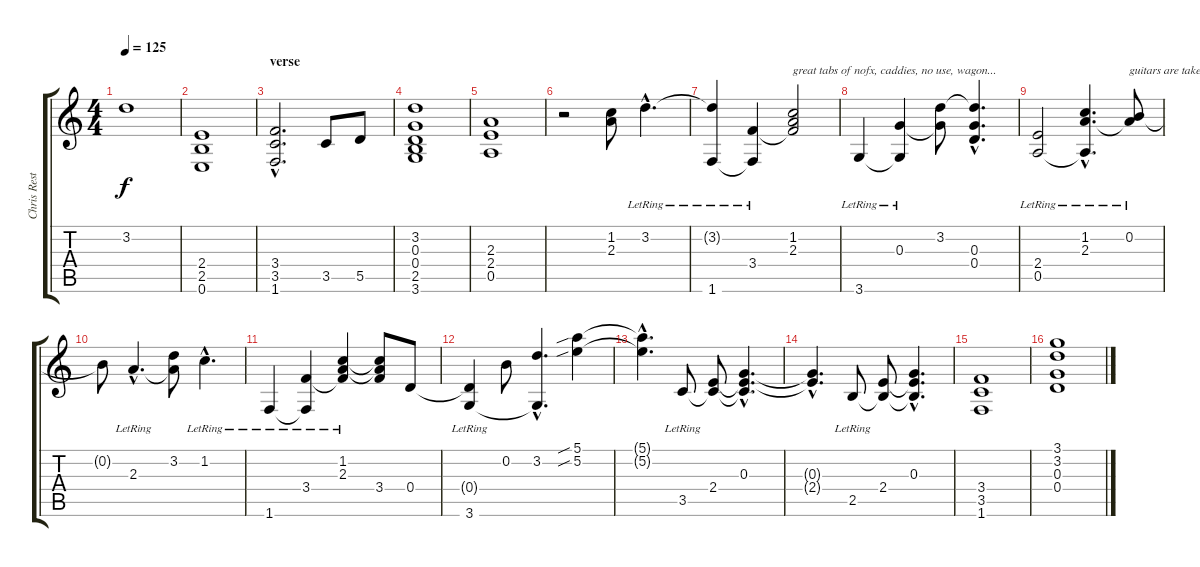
\track ("Chris Rest" "Chris Rest") {instrument distortionguitar}
\staff {score tabs}
\tuning (E4 B3 G3 D3 A2 E2) {hide}
\ts (4 4)
\tempo 125
\clef g2
\ks c
3.2.1{txt "" dy f instrument electricguitarjazz} |
(2.4 2.5 0.6).1 |
\section ("" "verse")
(3.4{hac} 3.5{hac} 1.6{hac}).2{d} 3.5.8 5.5.8 |
(3.2 0.3 0.4 2.5 3.6).1 |
(2.3 2.4 0.5).1 |
r.2{txt ""} (1.2 2.3).8 3.2{hac lr}.4{d} |
(3.2{t} 1.6{lr}).4 (3.4{lr} 1.6{t}).4 (1.2 2.3 3.4{t}).2{txt "great tabs of nofx, caddies, no use, wagon..."} |
3.6{lr}.4 (0.3{lr} 3.6{t}).4 (3.2 0.3{t}).8 (3.2{hac t} 0.3{hac} 0.4{hac}).4{d} |
(2.4{lr} 0.5{lr}).2 (1.2{hac} 2.3{hac lr} 0.5{hac t}).4{d} (0.2{lr} 2.3{t}).8{txt "guitars are taken from it"} |
0.2{t}.8 2.3{hac lr}.4{d} (3.2 2.3{t}).8 1.2{hac lr}.4{d} |
1.6{lr}.4 (3.4{lr} 1.6{t}).4 (1.2{lr} 2.3 3.4{t}).4 (1.2{t} 2.3{t} 3.4).8 0.4.8 |
(0.4{t} 3.6{lr}).4 0.2.8 (3.2{hac} 3.6{hac t}).4{d} (5.1{sib} 5.2{sib}).4 |
(5.1{hac t} 5.2{hac t}).4{d} 3.5{lr}.8 (2.4 3.5{t}).8 (0.3{hac} 2.4{hac t} 3.5{hac t}).4{d} |
(0.3{hac t} 2.4{hac t}).4{d} 2.5{lr}.8 (2.4 2.5{t}).8 (0.3{hac} 2.4{hac t} 2.5{hac t}).4{d} |
(3.4 3.5 1.6).1 |
(3.1 3.2 0.3 0.4).1
